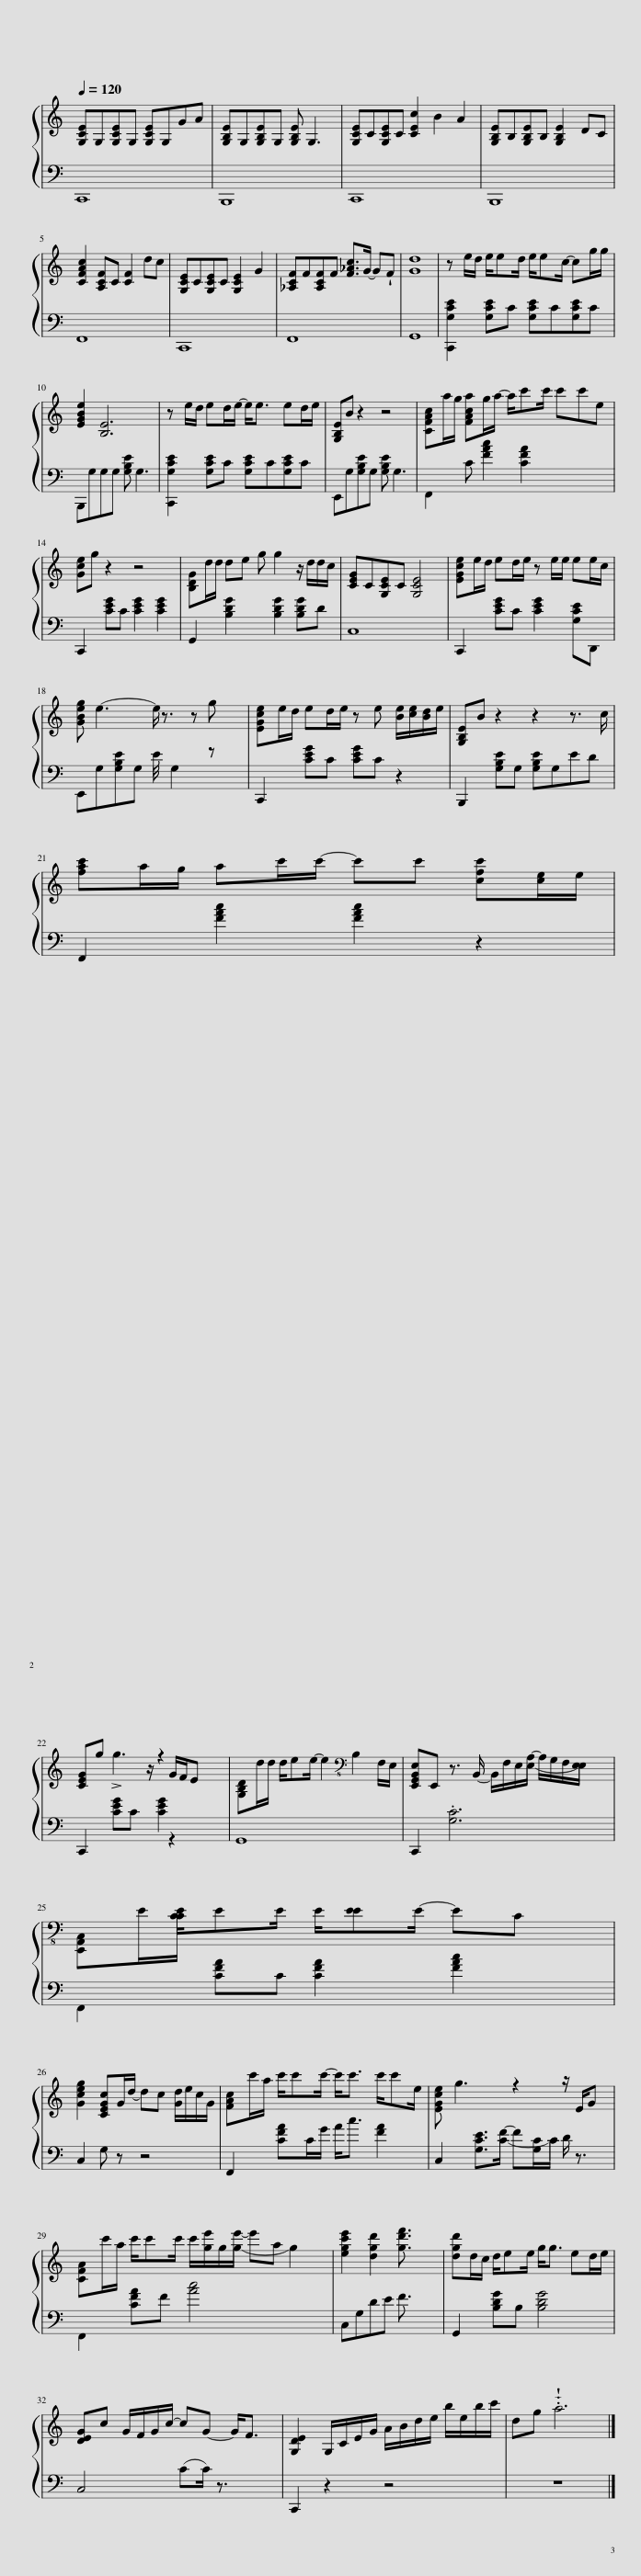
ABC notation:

X:1
%%score { ( 1 3 ) | 2 }
L:1/8
Q:1/4=120
M:none
I:linebreak $
K:C
V:1 treble
V:3 treble
V:2 bass
V:1
 [G,CE]G,[G,CE]G, [G,CE]G,GA | [G,B,E]G,[G,B,E]G, [G,B,E] G,3 | [G,CE]C[G,CE]C [CEc]2 B2 A2 | [G,B,E]B,[G,B,E]B, [G,B,E]2 DC |$ [CFAc]2 [A,CF]C [CF]2 dc | %5
 [G,CE]C[G,CE]C [G,CE]2 G2 | [_A,CF]F[A,CF]F [F_Ac]>G- G!wedge!F | d8 | z e/d/ e/ed/ e/ec/- cg/g/ |$ [EGBe]2 [B,E]6 | %10
 z e/d/ ed/e/- e<e ed/e/ | [G,B,E]B z2 z4 | [CFAc]a/g/ [FAca]g/a/- a/c'c'/ c'c'e |$ [Gce]g z2 z4 | [B,DG]d/d/ de g g2 z/ d/d/c/ | %15
 [CEG]C[G,CE]C [G,CE]4 | [EGce]e/d/ ed/e/ z e/e/ ee/c/ |$ [GBeg] e3- e/[I:staff +1] G,2[I:staff -1] z x/ | [EGce]e/d/ ed/e/ z e [Be]/[ce]/[Bd]/e/ | [G,B,E]B z2 z2 z3/2 c/ |$ %20
 [fac']a/g/ ac'/c'/- c'c' [cfc'][ce]/e/ |$ [CEG]g !>!g3 G/F/E x | [G,B,D]d/d/ d/ee/- e2[K:bass-8] B,2 F,/E,/ | [E,,G,,B,,E,]E,, z3/2 B,,/- B,,/F,/E,/A,/- A,/G,/F,/E,/ x3/2 |$ [E,,A,,C,]E/C/[I:staff +1] [cFA]C[I:staff -1] x3/2[I:staff +1] [fAc]2[I:staff -1] x/ |$ %25
 [gc'e'g']2 [cegc']g/d'/- d'c' [gd']/e'/c'/g/ | [fac']c''/a'/ c''/c''c''/- c''<c'' c''/c''e'/ | [egc'e'] g'3 z2 z/ e/g |$ [cfa]c''/a'/ c''/c''c''/ c''/[g'e'']/g'/e''/- e''a' x3/2 | [e'g'c''e'']2 [d'g'd'']2 [g'd''f'']3/2 x5/2 | %30
 [d'g'd'']d'/c'/ d'/e'e'/ g'<g' e'd'/e'/ |$ [deg]c' g/f/g/c'/- c'g- g<f | [Gde]2 G/c/e/g/ a/b/d'/e'/ b'/e'/b'/c''/ | d'g' !wedge!.!tenuto!a'6 |] %34
V:2
 C,,8 | B,,,8 | C,,8 x2 | B,,,8 |$ F,,8 | %5
 C,,8 | F,,8 |[I:staff -1] G8 |[I:staff +1] [C,,G,CE]2 [G,CE]C [G,CE]C[G,CE]C |$ B,,,G,G,G, [G,B,E] G,3 | %10
 [C,,G,CE]2 [G,CE]C [G,CE]C[G,CE]C | E,,G,[G,B,E]G, [G,B,E] G,3 | F,,2 C [FAc]2 x4 |$ C,,2 [CEG]C [CEG]2 [CEG]2 | G,,2 [B,DG]2 x [B,DG]2 [B,DG]D | %15
 C,8 | C,,2 [CEG]C [CEG]2 [G,CE]D,, |$ E,,G,[G,B,E]G, E/4 z3/2 z x5/4 | C,,2 [CEG]C [CEG]C z2 | B,,,2 [G,B,E]G, [G,B,E]G,ED |$ %20
 F,,2 [FAc]2 [FAc]2 z2 |$ C,,2 [CEG]C z/ z2 x3/2 | G,,8 x | C,,2 .[G,C]6 x3/2 |$ F,,2 x3/2 [CFA]2 x5/2 |$ %25
 C,2 G, z z4 | F,,2 [CFA]C/G/ A<c [FA]2 | C,2 [G,CE]>F- F[G,C]/C/ D/ z3/2 |$ F,,2 [CFA]F [Ac]4 x3/2 | C,G,DE F3/2 x5/2 | %30
 G,,2 [B,DG]B, [B,DG]4 |$ C,4 (CC/) z3/2 x | C,,2 z2 z4 | z8 |] %34
V:3
 x8 | x8 | x10 | x8 |$ x8 | %5
 x8 | x8 |[I:staff +1] G,,8 | x8 |$ x8 | %10
 x8 | x8 | x9/2 [CFA]2 x5/2 |$ x8 | x9 | %15
 x8 | x8 |$ x13/2[I:staff -1] g x/ | x8 | x8 |$ %20
 x8 |$ x9/2[I:staff +1] [CEG]2 x3/2 | x6[I:staff -1][K:bass-8] x3 | x11/2 E,2- E,2 |$ x3/2 [CE]/EE/ E/[EE]E/- EC x/ |$ %25
 x8 | x8 | x7/2[I:staff +1] c2- C2 x/ |$ x11/2[I:staff -1] g2- g'2 | x8 | %30
 x8 |$ x8 | x8 | x8 |] %34
